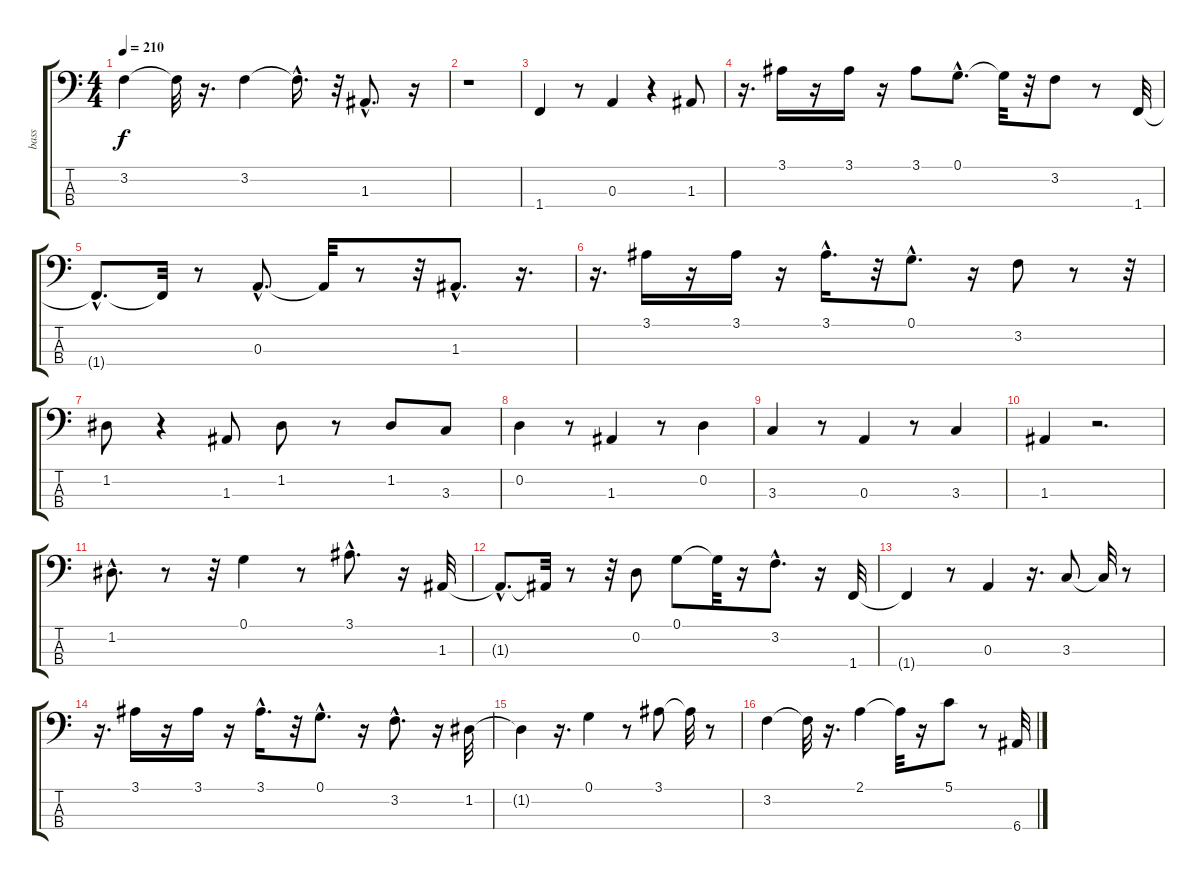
\track ("bass                " "bass      ") {instrument electricbasspick}
\staff {score tabs}
\tuning (G2 D2 A1 E1) {hide}
\ts (4 4)
\tempo 210
\clef f4
\ks c
3.2.4{dy f} 3.2{t}.32 r.16{d} 3.2.4 3.2{hac t}.16{d} r.32 1.3{hac}.8{d} r.16 |
r.1 |
1.4.4 r.8 0.3.4 r.4 1.3.8 |
r.16{d} 3.1.16 r.16 3.1.16 r.16 3.1.8 0.1{hac}.8{d} 0.1{t}.32 r.32 3.2.8 r.8 1.4.32 |
1.4{hac t}.8{d} 1.4{t}.32 r.8 0.3{hac}.8{d} 0.3{t}.32 r.8 r.32 1.3{hac}.8{d} r.16{d} |
r.16{d} 3.1.16 r.16 3.1.16 r.16 3.1{hac}.16{d} r.32 0.1{hac}.8{d} r.16 3.2.8 r.8 r.32 |
1.2.8 r.4 1.3.8 1.2.8 r.8 1.2.8 3.3.8 |
0.2.4 r.8 1.3.4 r.8 0.2.4 |
3.3.4 r.8 0.3.4 r.8 3.3.4 |
1.3.4 r.2{d} |
1.2{hac}.8{d} r.8 r.32 0.1.4 r.8 3.1{hac}.8{d} r.16 1.3.32 |
1.3{hac t}.8{d} 1.3{t}.32 r.8 r.32 0.2.8 0.1.8 0.1{t}.32 r.16 3.2{hac}.8{d} r.16 1.4.32 |
1.4{t}.4 r.8 0.3.4 r.16{d} 3.3.8 3.3{t}.32 r.8 |
r.16{d} 3.1.16 r.16 3.1.16 r.16 3.1{hac}.16{d} r.32 0.1{hac}.8{d} r.16 3.2{hac}.8{d} r.16 1.2.32 |
1.2{t}.4 r.16{d} 0.1.4 r.8 3.1.8 3.1{t}.32 r.8 |
3.2.4 3.2{t}.32 r.16{d} 2.1.4 2.1{t}.32 r.16 5.1.8 r.8 6.4.32
